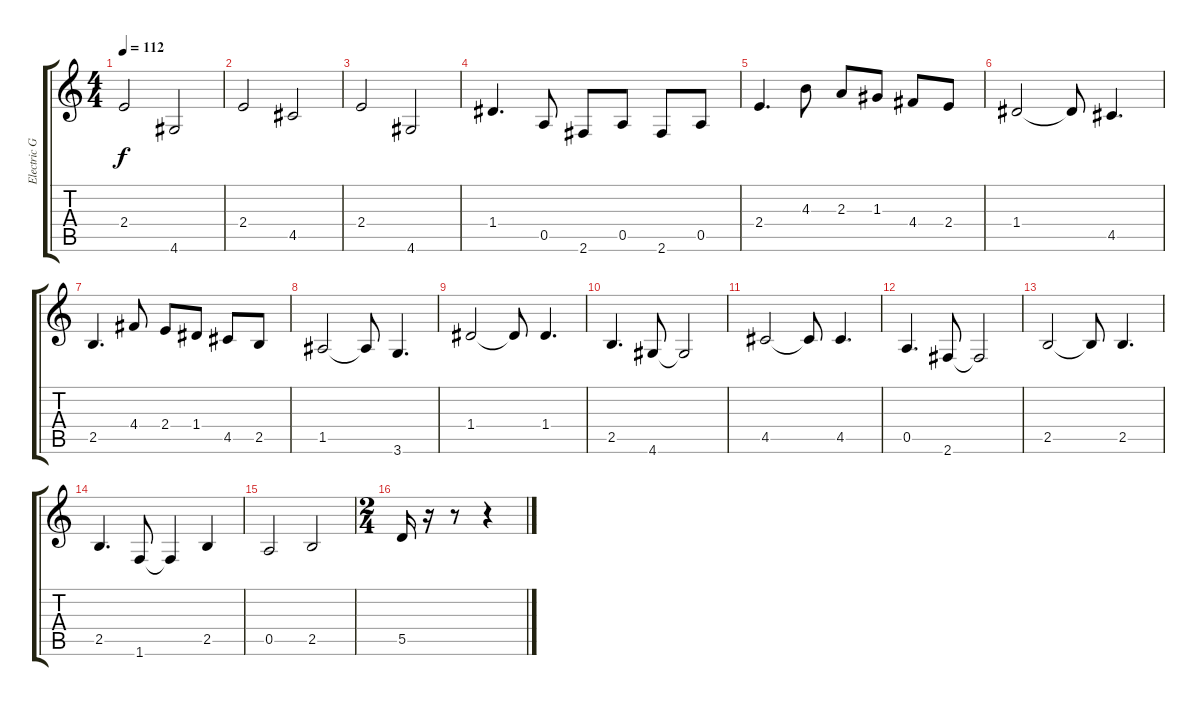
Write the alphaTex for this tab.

\track ("Electric Guitar 4" "Electric G") {instrument electricguitarjazz}
\staff {score tabs}
\tuning (E4 B3 G3 D3 A2 E2) {hide}
\ts (4 4)
\tempo 112
\clef g2
\ks c
2.4.2{dy f} 4.6.2 |
2.4.2 4.5.2 |
2.4.2 4.6.2 |
1.4.4{d} 0.5.8 2.6.8 0.5.8 2.6.8 0.5.8 |
2.4.4{d} 4.3.8 2.3.8 1.3.8 4.4.8 2.4.8 |
1.4.2 1.4{t}.8 4.5.4{d} |
2.5.4{d} 4.4.8 2.4.8 1.4.8 4.5.8 2.5.8 |
1.5.2 1.5{t}.8 3.6.4{d} |
1.4.2 1.4{t}.8 1.4.4{d} |
2.5.4{d} 4.6.8 4.6{t}.2 |
4.5.2 4.5{t}.8 4.5.4{d} |
0.5.4{d} 2.6.8 2.6{t}.2 |
2.5.2 2.5{t}.8 2.5.4{d} |
2.5.4{d} 1.6.8 1.6{t}.4 2.5.4 |
0.5.2 2.5.2 |
\ts (2 4)
5.5.16 r.16 r.8 r.4
